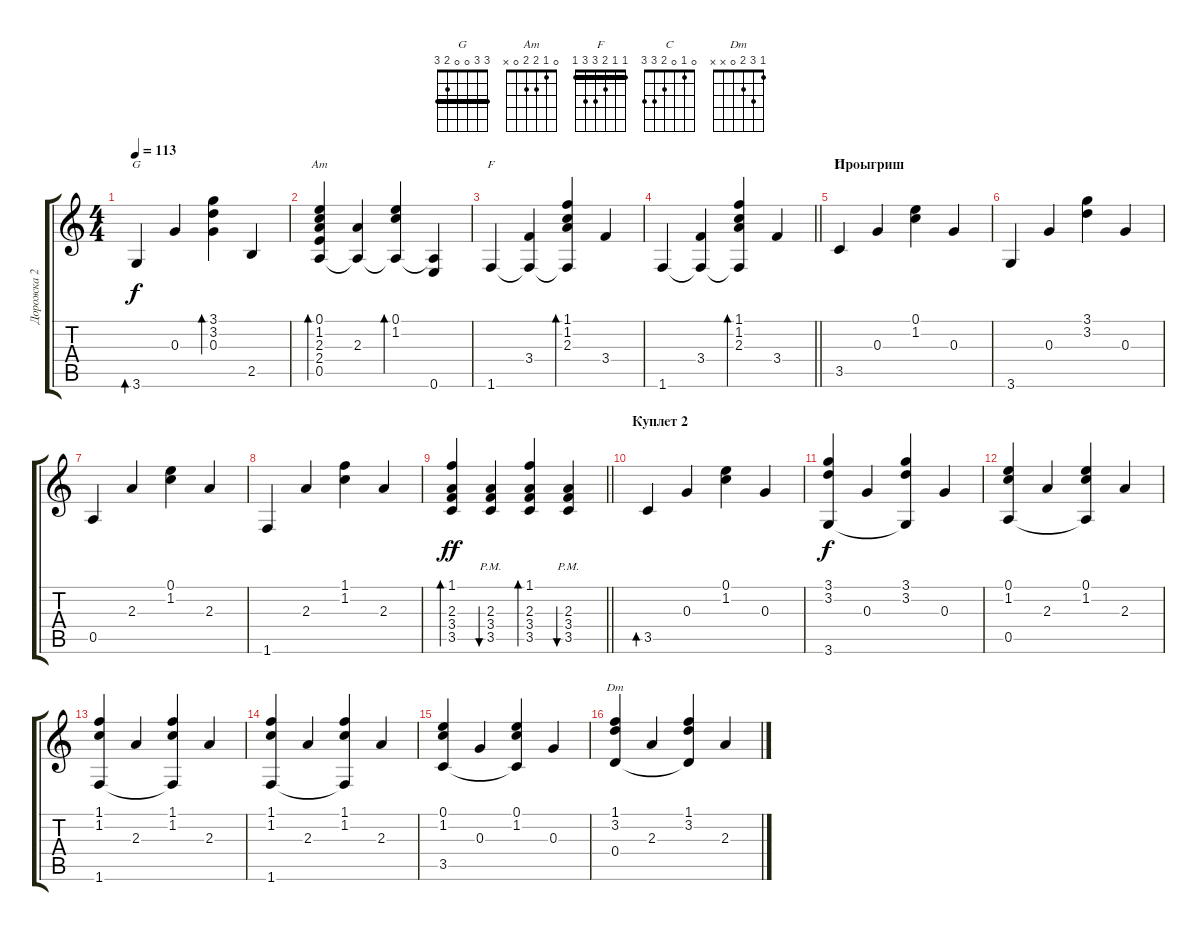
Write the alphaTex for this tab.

\track ("Дорожка 2" "Дорожка 2") {instrument acousticguitarsteel}
\staff {score tabs}
\tuning (E4 B3 G3 D3 A2 E2) {hide}
\chord ("G" 3 3 0 0 2 3) {barre 3}
\chord ("Am" 0 1 2 2 0 x)
\chord ("F" 1 1 2 3 3 1) {barre 1}
\chord ("C" 0 1 0 2 3 3)
\chord ("Dm" 1 3 2 0 x x)
\ts (4 4)
\tempo 113
\clef g2
\ks c
3.6.4{bd 60 ch "G" dy f} 0.3.4 (3.1 3.2 0.3).4{bd 60} 2.5.4 |
(0.1 1.2 2.3 2.4 0.5).4{bd 120 ch "Am"} (2.3 0.5{t}).4 (0.1 1.2 0.5{t}).4{bd 60} (0.5{t} 0.6).4 |
1.6.4{ch "F"} (3.4 1.6{t}).4 (1.1 1.2 2.3 1.6{t}).4{bd 60} 3.4.4 |
\barLineRight lightlight
1.6.4 (3.4 1.6{t}).4 (1.1 1.2 2.3 1.6{t}).4{bd 60} 3.4.4 |
\section ("" "Проыгриш")
3.5.4{ch "C"} 0.3.4 (0.1 1.2).4 0.3.4 |
3.6.4 0.3.4 (3.1 3.2).4 0.3.4 |
0.5.4 2.3.4 (0.1 1.2).4 2.3.4 |
1.6.4 2.3.4 (1.1 1.2).4 2.3.4 |
\barLineRight lightlight
(1.1 2.3 3.4 3.5).4{bd 120 dy ff} (2.3{pm} 3.4{pm} 3.5{pm}).4{bu 60} (1.1 2.3 3.4 3.5).4{bd 120} (2.3{pm} 3.4{pm} 3.5{pm}).4{bu 60} |
\section ("" "Куплет 2")
3.5.4{bd 120} 0.3.4 (0.1 1.2).4 0.3.4 |
(3.1 3.2 3.6).4{dy f} 0.3.4 (3.1 3.2 3.6{t}).4 0.3.4 |
(0.1 1.2 0.5).4 2.3.4 (0.1 1.2 0.5{t}).4 2.3.4 |
(1.1 1.2 1.6).4 2.3.4 (1.1 1.2 1.6{t}).4 2.3.4 |
(1.1 1.2 1.6).4 2.3.4 (1.1 1.2 1.6{t}).4 2.3.4 |
(0.1 1.2 3.5).4 0.3.4 (0.1 1.2 3.5{t}).4 0.3.4 |
(1.1 3.2 0.4).4{ch "Dm"} 2.3.4 (1.1 3.2 0.4{t}).4 2.3.4
